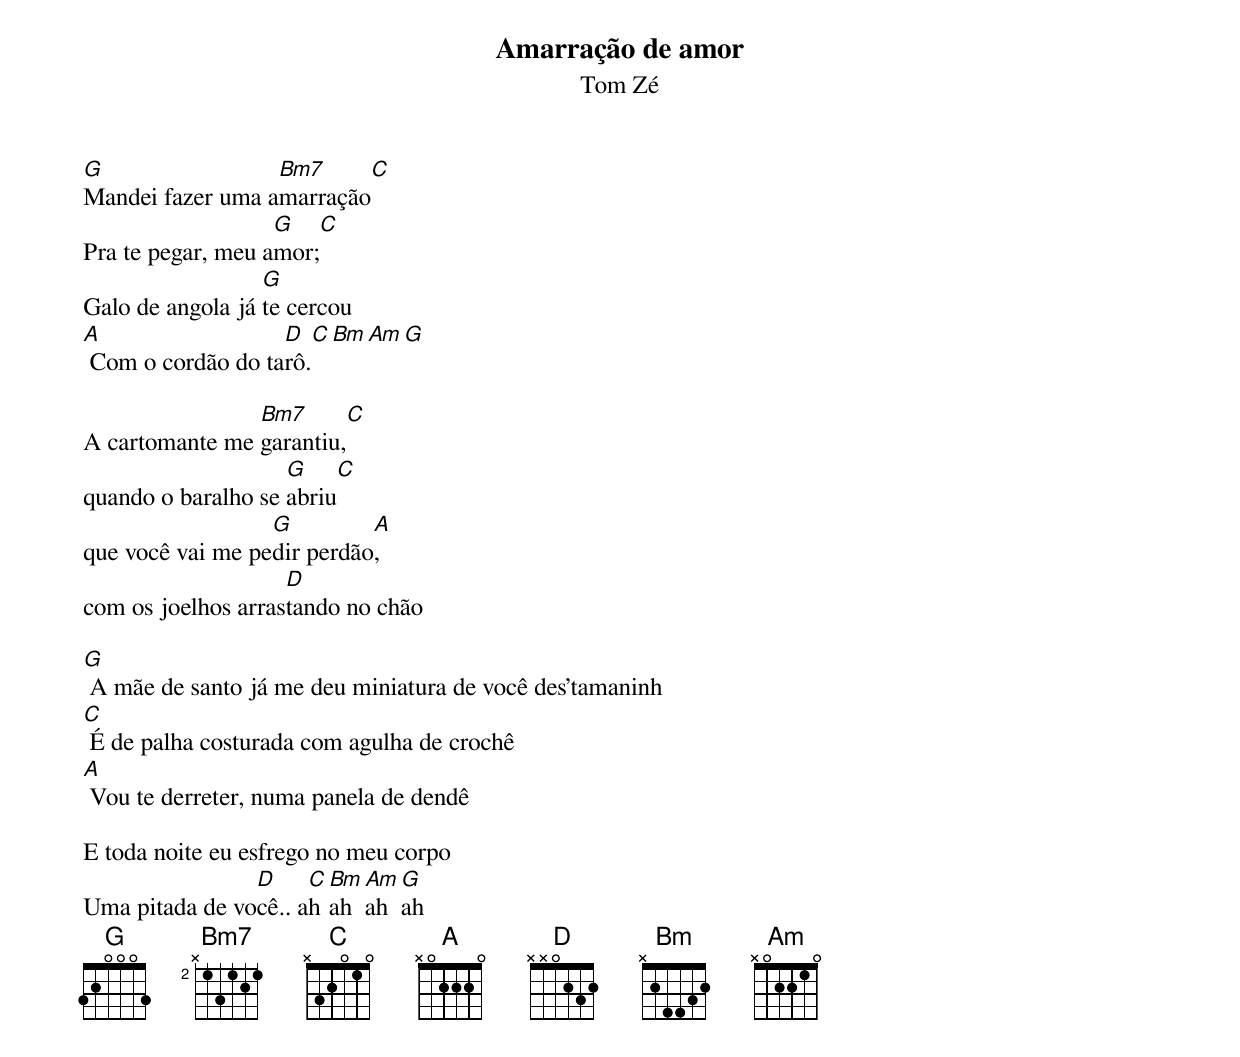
Amarração de amor
Tom Zé

G                 Bm7      C
Mandei fazer uma amarração
                   G      C
Pra te pegar, meu amor;
                  G
Galo de angola já te cercou
A                  D  C Bm Am G
 Com o cordão do tarô.

                Bm7      C
A cartomante me garantiu,
                    G     C
quando o baralho se abriu
                  G         A
que você vai me pedir perdão,
                    D
com os joelhos arrastando no chão

G
 A mãe de santo já me deu miniatura de você des'tamaninh
C
 É de palha costurada com agulha de crochê
A
 Vou te derreter, numa panela de dendê

E toda noite eu esfrego no meu corpo
                D     C Bm Am G
Uma pitada de você.. ah ah ah ah
